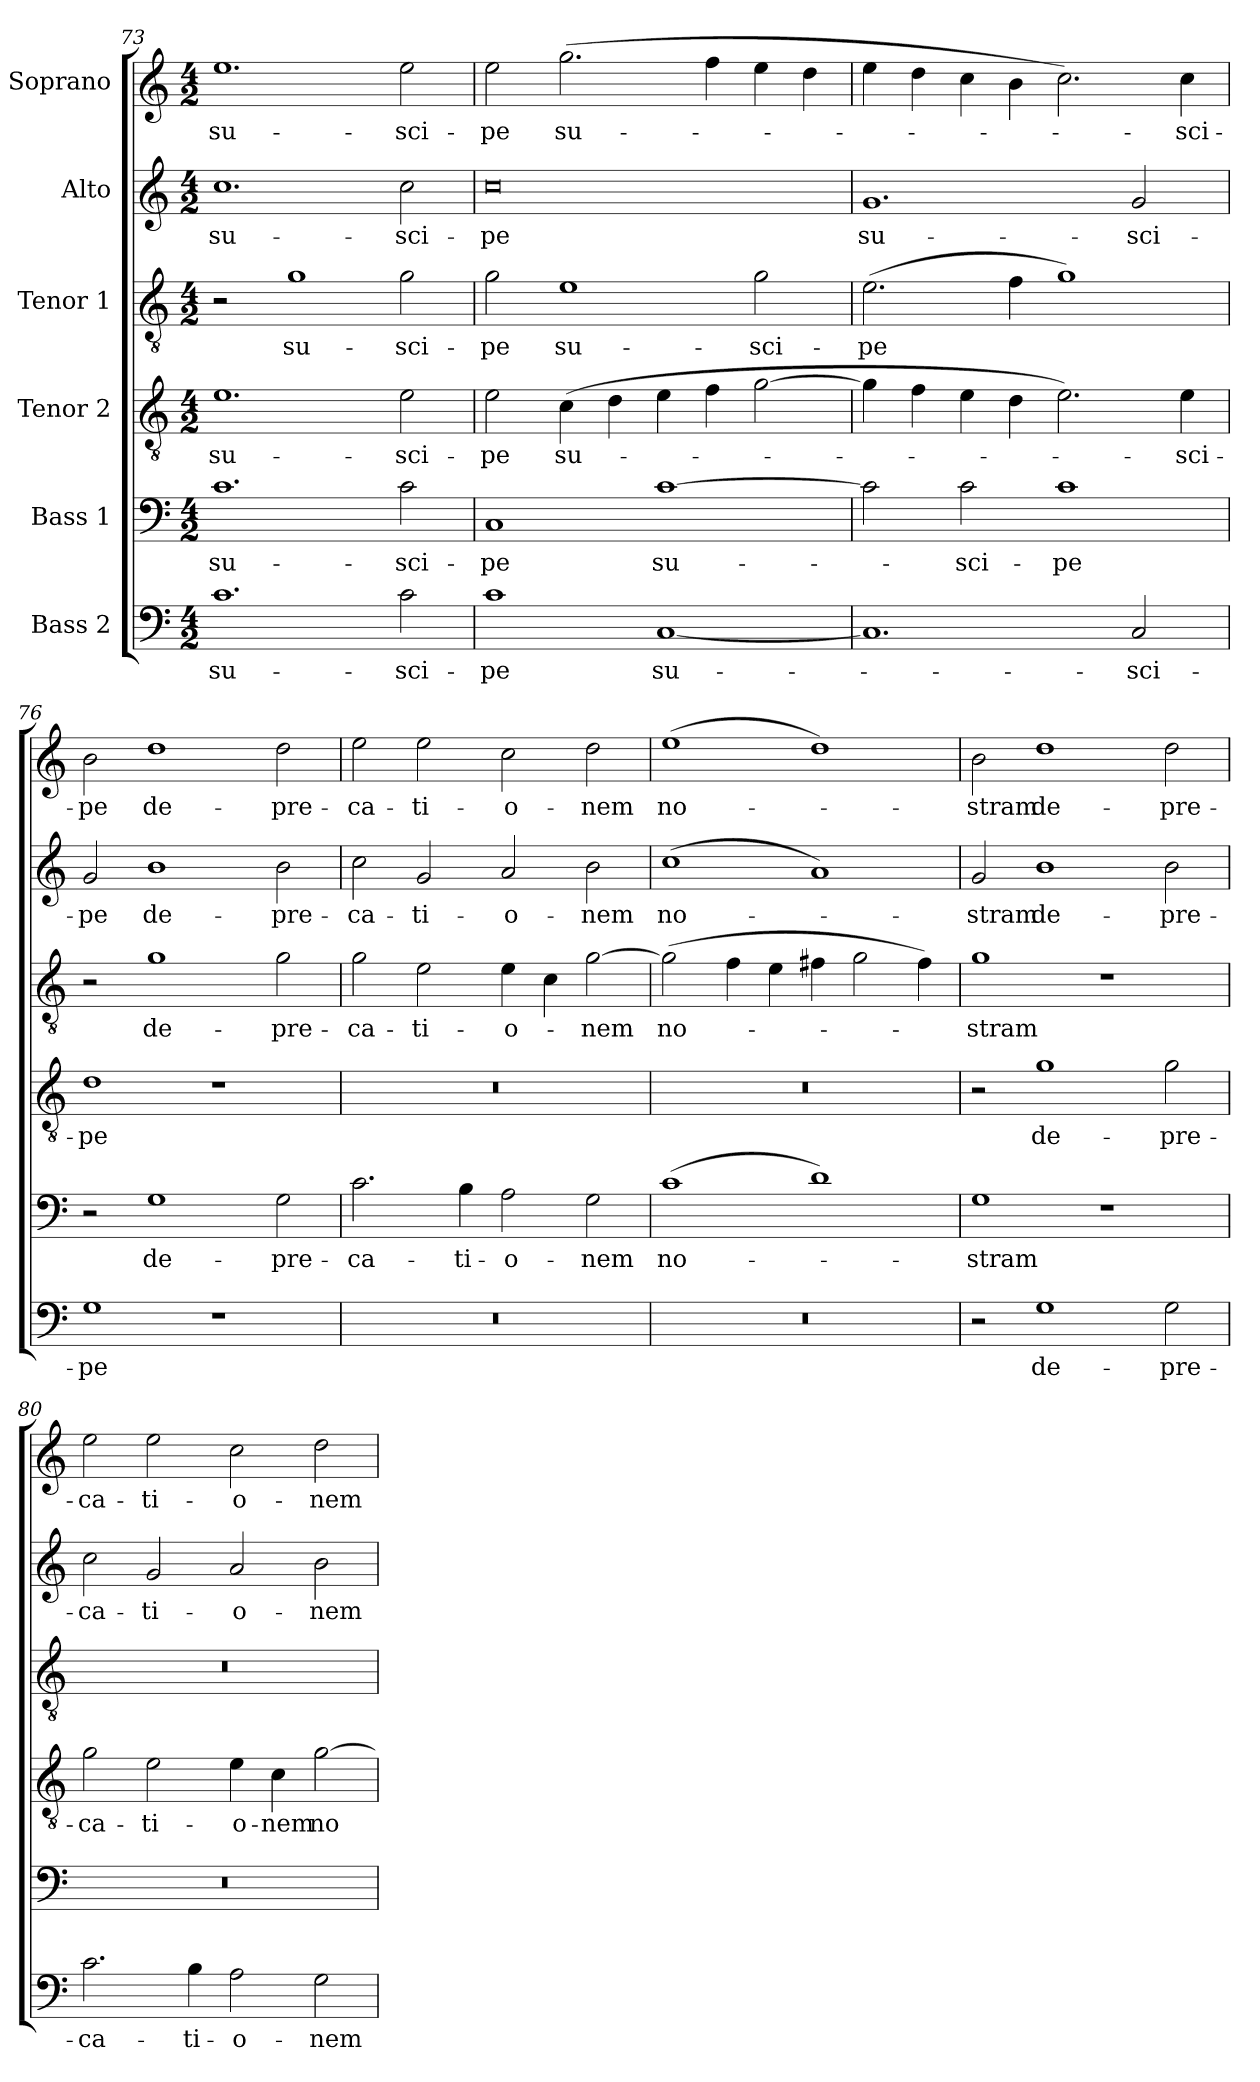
**kern	**text	**kern	**text	**kern	**text	**kern	**text	**kern	**text	**kern	**text
*part6	*part6	*part5	*part5	*part4	*part4	*part3	*part3	*part2	*part2	*part1	*part1
*staff6	*staff6	*staff5	*staff5	*staff4	*staff4	*staff3	*staff3	*staff2	*staff2	*staff1	*staff1
*I"Bass 2	*	*I"Bass 1	*	*I"Tenor 2	*	*I"Tenor 1	*	*I"Alto	*	*I"Soprano	*
*clefF4	*	*clefF4	*	*clefGv2	*	*clefGv2	*	*clefG2	*	*clefG2	*
*k[]	*	*k[]	*	*k[]	*	*k[]	*	*k[]	*	*k[]	*
*C:	*	*C:	*	*C:	*	*C:	*	*C:	*	*C:	*
*M4/2	*	*M4/2	*	*M4/2	*	*M4/2	*	*M4/2	*	*M4/2	*
=73	=73	=73	=73	=73	=73	=73	=73	=73	=73	=73	=73
1.c	su-	1.c	su-	1.e	su-	2r	.	1.cc	su-	1.ee	su-
.	.	.	.	.	.	1g	su-	.	.	.	.
2c\	-sci-	2c\	-sci-	2e\	-sci-	2g\	-sci-	2cc\	-sci-	2ee\	-sci-
=74	=74	=74	=74	=74	=74	=74	=74	=74	=74	=74	=74
1c	-pe	1C	-pe	2e\	-pe	2g\	-pe	0cc	-pe	2ee\	-pe
.	.	.	.	(4c\	su-	1e	su-	.	.	(2.gg\	su-
.	.	.	.	4d\	.	.	.	.	.	.	.
[1C	su-	[1c	su-	4e\	.	.	.	.	.	.	.
.	.	.	.	4f\	.	.	.	.	.	4ff\	.
.	.	.	.	[2g\	.	2g\	-sci-	.	.	4ee\	.
.	.	.	.	.	.	.	.	.	.	4dd\	.
=75	=75	=75	=75	=75	=75	=75	=75	=75	=75	=75	=75
1.C]	.	2c\]	.	4g\]	.	(2.e\	-pe	1.g	su-	4ee\	.
.	.	.	.	4f\	.	.	.	.	.	4dd\	.
.	.	2c\	-sci-	4e\	.	.	.	.	.	4cc\	.
.	.	.	.	4d\	.	4f\	.	.	.	4b\	.
.	.	1c	-pe	2.e\)	.	1g)	.	.	.	2.cc\)	.
2C/	-sci-	.	.	.	.	.	.	2g/	-sci-	.	.
.	.	.	.	4e\	-sci-	.	.	.	.	4cc\	-sci-
=76	=76	=76	=76	=76	=76	=76	=76	=76	=76	=76	=76
1G	-pe	2r	.	1d	-pe	2r	.	2g/	pe	2b\	-pe
.	.	1G	de-	.	.	1g	de-	1b	de-	1dd	de-
1r	.	.	.	1r	.	.	.	.	.	.	.
.	.	2G\	-pre-	.	.	2g\	-pre-	2b\	-pre-	2dd\	-pre-
=77	=77	=77	=77	=77	=77	=77	=77	=77	=77	=77	=77
0r	.	2.c\	-ca-	0r	.	2g\	-ca-	2cc\	-ca-	2ee\	-ca-
.	.	.	.	.	.	2e\	-ti-	2g/	-ti-	2ee\	-ti-
.	.	4B\	-ti-	.	.	.	.	.	.	.	.
.	.	2A\	-o-	.	.	4e\	-o-	2a/	-o-	2cc\	-o-
.	.	.	.	.	.	4c\	.	.	.	.	.
.	.	2G\	-nem	.	.	[2g\	-nem	2b\	-nem	2dd\	-nem
!!LO:PB:g=z
=78	=78	=78	=78	=78	=78	=78	=78	=78	=78	=78	=78
0r	.	(1c	no-	0r	.	(2g\]	no-	(1cc	no-	(1ee	no-
.	.	.	.	.	.	4f\	.	.	.	.	.
.	.	.	.	.	.	4e\	.	.	.	.	.
.	.	1d)	.	.	.	4f#X\	.	1a)	.	1dd)	.
.	.	.	.	.	.	2g\	.	.	.	.	.
.	.	.	.	.	.	4f#\)	.	.	.	.	.
=79	=79	=79	=79	=79	=79	=79	=79	=79	=79	=79	=79
2r	.	1G	-stram	2r	.	1g	-stram	2g/	stram	2b\	-stram
1G	de-	.	.	1g	de-	.	.	1b	de-	1dd	de-
.	.	1r	.	.	.	1r	.	.	.	.	.
2G\	-pre-	.	.	2g\	-pre-	.	.	2b\	-pre-	2dd\	-pre-
=80	=80	=80	=80	=80	=80	=80	=80	=80	=80	=80	=80
2.c\	-ca-	0r	.	2g\	-ca-	0r	.	2cc\	-ca-	2ee\	-ca-
.	.	.	.	2e\	-ti-	.	.	2g/	-ti-	2ee\	-ti-
4B\	-ti-	.	.	.	.	.	.	.	.	.	.
2A\	-o-	.	.	4e\	-o-	.	.	2a/	-o-	2cc\	-o-
.	.	.	.	4c\	-nem	.	.	.	.	.	.
2G\	-nem	.	.	[2g\	no-	.	.	2b\	-nem	2dd\	-nem
=	=	=	=	=	=	=	=	=	=	=	=
*-	*-	*-	*-	*-	*-	*-	*-	*-	*-	*-	*-
